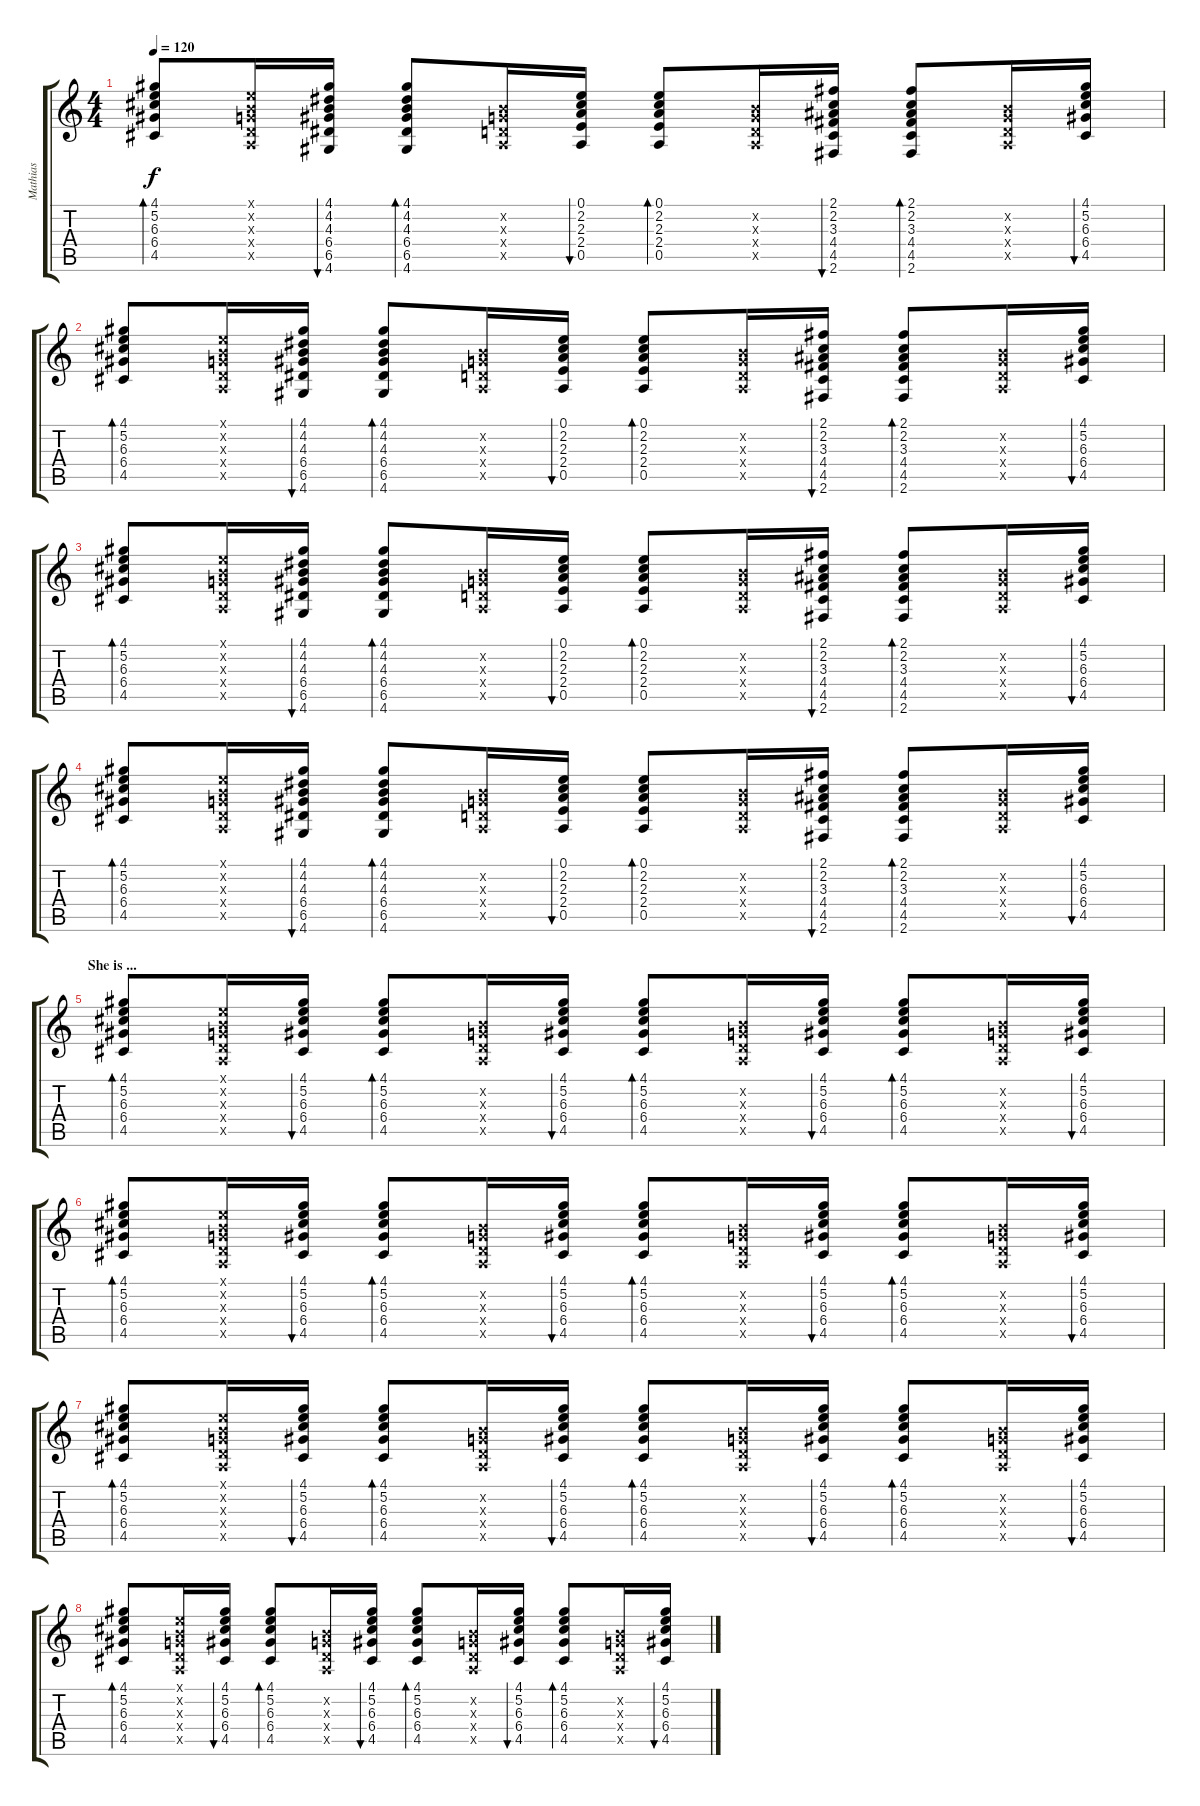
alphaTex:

\track ("Mathias" "Mathias") {instrument acousticguitarnylon}
\staff {score tabs}
\tuning (E4 B3 G3 D3 A2 E2) {hide}
\ts (4 4)
\tempo 120
\clef g2
\ks c
(4.1 5.2 6.3 6.4 4.5).8{bd 60 dy f} (0.1{x} 0.2{x} 0.3{x} 0.4{x} 0.5{x}).16 (4.1 4.2 4.3 6.4 6.5 4.6).16{bu 60} (4.1 4.2 4.3 6.4 6.5 4.6).8{bd 60} (0.2{x} 0.3{x} 0.4{x} 0.5{x}).16 (0.1 2.2 2.3 2.4 0.5).16{bu 60} (0.1 2.2 2.3 2.4 0.5).8{bd 60} (0.2{x} 0.3{x} 0.4{x} 0.5{x}).16 (2.1 2.2 3.3 4.4 4.5 2.6).16{bu 60} (2.1 2.2 3.3 4.4 4.5 2.6).8{bd 60} (0.2{x} 0.3{x} 0.4{x} 0.5{x}).16 (4.1 5.2 6.3 6.4 4.5).16{bu 60} |
(4.1 5.2 6.3 6.4 4.5).8{bd 60} (0.1{x} 0.2{x} 0.3{x} 0.4{x} 0.5{x}).16 (4.1 4.2 4.3 6.4 6.5 4.6).16{bu 60} (4.1 4.2 4.3 6.4 6.5 4.6).8{bd 60} (0.2{x} 0.3{x} 0.4{x} 0.5{x}).16 (0.1 2.2 2.3 2.4 0.5).16{bu 60} (0.1 2.2 2.3 2.4 0.5).8{bd 60} (0.2{x} 0.3{x} 0.4{x} 0.5{x}).16 (2.1 2.2 3.3 4.4 4.5 2.6).16{bu 60} (2.1 2.2 3.3 4.4 4.5 2.6).8{bd 60} (0.2{x} 0.3{x} 0.4{x} 0.5{x}).16 (4.1 5.2 6.3 6.4 4.5).16{bu 60} |
(4.1 5.2 6.3 6.4 4.5).8{bd 60} (0.1{x} 0.2{x} 0.3{x} 0.4{x} 0.5{x}).16 (4.1 4.2 4.3 6.4 6.5 4.6).16{bu 60} (4.1 4.2 4.3 6.4 6.5 4.6).8{bd 60} (0.2{x} 0.3{x} 0.4{x} 0.5{x}).16 (0.1 2.2 2.3 2.4 0.5).16{bu 60} (0.1 2.2 2.3 2.4 0.5).8{bd 60} (0.2{x} 0.3{x} 0.4{x} 0.5{x}).16 (2.1 2.2 3.3 4.4 4.5 2.6).16{bu 60} (2.1 2.2 3.3 4.4 4.5 2.6).8{bd 60} (0.2{x} 0.3{x} 0.4{x} 0.5{x}).16 (4.1 5.2 6.3 6.4 4.5).16{bu 60} |
(4.1 5.2 6.3 6.4 4.5).8{bd 60} (0.1{x} 0.2{x} 0.3{x} 0.4{x} 0.5{x}).16 (4.1 4.2 4.3 6.4 6.5 4.6).16{bu 60} (4.1 4.2 4.3 6.4 6.5 4.6).8{bd 60} (0.2{x} 0.3{x} 0.4{x} 0.5{x}).16 (0.1 2.2 2.3 2.4 0.5).16{bu 60} (0.1 2.2 2.3 2.4 0.5).8{bd 60} (0.2{x} 0.3{x} 0.4{x} 0.5{x}).16 (2.1 2.2 3.3 4.4 4.5 2.6).16{bu 60} (2.1 2.2 3.3 4.4 4.5 2.6).8{bd 60} (0.2{x} 0.3{x} 0.4{x} 0.5{x}).16 (4.1 5.2 6.3 6.4 4.5).16{bu 60} |
\section ("" "She is ...")
(4.1 5.2 6.3 6.4 4.5).8{bd 60} (0.1{x} 0.2{x} 0.3{x} 0.4{x} 0.5{x}).16 (4.1 5.2 6.3 6.4 4.5).16{bu 60} (4.1 5.2 6.3 6.4 4.5).8{bd 60} (0.2{x} 0.3{x} 0.4{x} 0.5{x}).16 (4.1 5.2 6.3 6.4 4.5).16{bu 60} (4.1 5.2 6.3 6.4 4.5).8{bd 60} (0.2{x} 0.3{x} 0.4{x} 0.5{x}).16 (4.1 5.2 6.3 6.4 4.5).16{bu 60} (4.1 5.2 6.3 6.4 4.5).8{bd 60} (0.2{x} 0.3{x} 0.4{x} 0.5{x}).16 (4.1 5.2 6.3 6.4 4.5).16{bu 60} |
(4.1 5.2 6.3 6.4 4.5).8{bd 60} (0.1{x} 0.2{x} 0.3{x} 0.4{x} 0.5{x}).16 (4.1 5.2 6.3 6.4 4.5).16{bu 60} (4.1 5.2 6.3 6.4 4.5).8{bd 60} (0.2{x} 0.3{x} 0.4{x} 0.5{x}).16 (4.1 5.2 6.3 6.4 4.5).16{bu 60} (4.1 5.2 6.3 6.4 4.5).8{bd 60} (0.2{x} 0.3{x} 0.4{x} 0.5{x}).16 (4.1 5.2 6.3 6.4 4.5).16{bu 60} (4.1 5.2 6.3 6.4 4.5).8{bd 60} (0.2{x} 0.3{x} 0.4{x} 0.5{x}).16 (4.1 5.2 6.3 6.4 4.5).16{bu 60} |
(4.1 5.2 6.3 6.4 4.5).8{bd 60} (0.1{x} 0.2{x} 0.3{x} 0.4{x} 0.5{x}).16 (4.1 5.2 6.3 6.4 4.5).16{bu 60} (4.1 5.2 6.3 6.4 4.5).8{bd 60} (0.2{x} 0.3{x} 0.4{x} 0.5{x}).16 (4.1 5.2 6.3 6.4 4.5).16{bu 60} (4.1 5.2 6.3 6.4 4.5).8{bd 60} (0.2{x} 0.3{x} 0.4{x} 0.5{x}).16 (4.1 5.2 6.3 6.4 4.5).16{bu 60} (4.1 5.2 6.3 6.4 4.5).8{bd 60} (0.2{x} 0.3{x} 0.4{x} 0.5{x}).16 (4.1 5.2 6.3 6.4 4.5).16{bu 60} |
(4.1 5.2 6.3 6.4 4.5).8{bd 60} (0.1{x} 0.2{x} 0.3{x} 0.4{x} 0.5{x}).16 (4.1 5.2 6.3 6.4 4.5).16{bu 60} (4.1 5.2 6.3 6.4 4.5).8{bd 60} (0.2{x} 0.3{x} 0.4{x} 0.5{x}).16 (4.1 5.2 6.3 6.4 4.5).16{bu 60} (4.1 5.2 6.3 6.4 4.5).8{bd 60} (0.2{x} 0.3{x} 0.4{x} 0.5{x}).16 (4.1 5.2 6.3 6.4 4.5).16{bu 60} (4.1 5.2 6.3 6.4 4.5).8{bd 60} (0.2{x} 0.3{x} 0.4{x} 0.5{x}).16 (4.1 5.2 6.3 6.4 4.5).16{bu 60}
